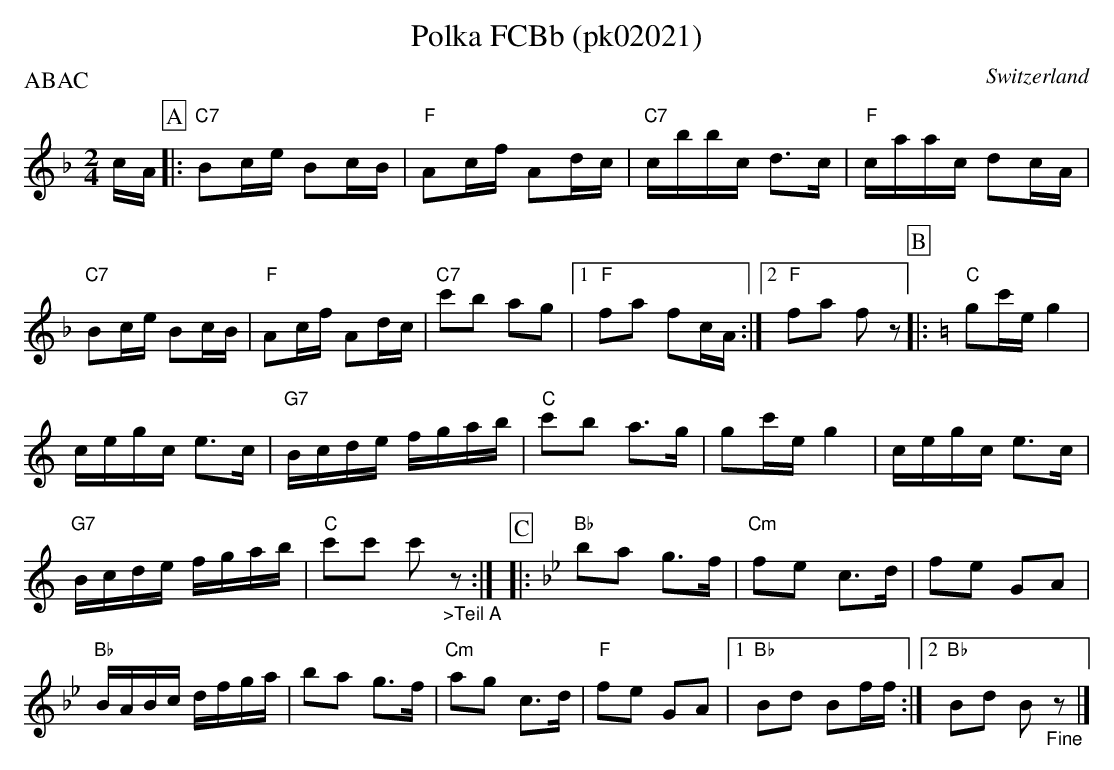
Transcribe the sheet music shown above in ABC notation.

X:1
T:Polka FCBb (pk02021)
O:Switzerland
P:ABAC
M:2/4
L:1/16
K:F major
cA [P:A] |: "C7"B2ce B2cB | "F"A2cf A2dc | "C7"cbbc d3c | "F"caac d2cA |
"C7"B2ce B2cB | "F"A2cf A2dc | "C7"c'2b2 a2g2 |1 "F"f2a2 f2cA :|2 "F"f2a2 f2z2 [P:B] |: [K:C] "C"g2c'e g4 |
cegc e3c | "G7"Bcde fgab | "C"c'2b2 a3g | g2c'eg4 | cegc e3c |
"G7"Bcde fgab | "C"c'2c'2 c'2"_>Teil A"z2 :|   [P:C] |:  [K:Bb] "Bb"b2a2 g3f | "Cm"f2e2 c3d | f2e2 G2A2 |
"Bb"BABc  dfga | b2a2 g3f | "Cm"a2g2 c3d | "F"f2e2 G2A2 |1 "Bb"B2d2 B2ff :|2 "Bb"B2d2 B2"_Fine"z2 |]
